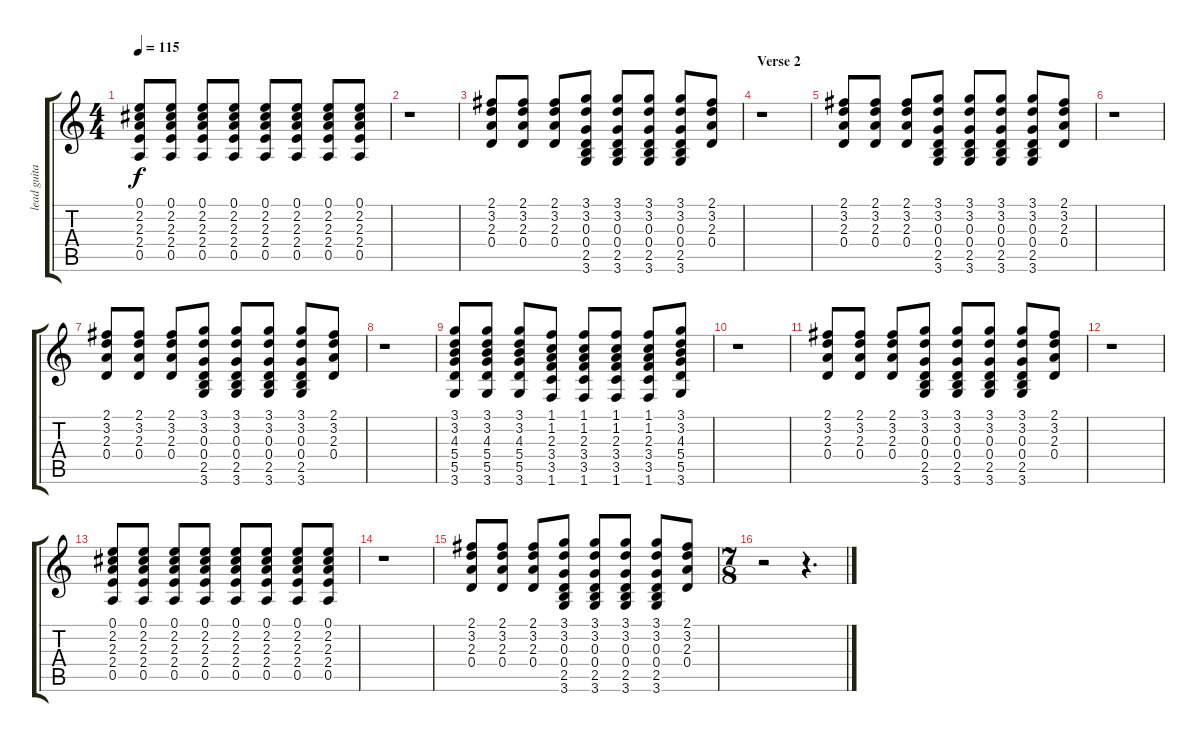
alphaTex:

\track ("lead guitar - breiti" "lead guita") {instrument distortionguitar}
\staff {score tabs}
\tuning (E4 B3 G3 D3 A2 E2) {hide}
\ts (4 4)
\tempo 115
\clef g2
\ks c
(0.1 2.2 2.3 2.4 0.5).8{dy f} (0.1 2.2 2.3 2.4 0.5).8 (0.1 2.2 2.3 2.4 0.5).8 (0.1 2.2 2.3 2.4 0.5).8 (0.1 2.2 2.3 2.4 0.5).8 (0.1 2.2 2.3 2.4 0.5).8 (0.1 2.2 2.3 2.4 0.5).8 (0.1 2.2 2.3 2.4 0.5).8 |
r.1 |
(2.1 3.2 2.3 0.4).8 (2.1 3.2 2.3 0.4).8 (2.1 3.2 2.3 0.4).8 (3.1 3.2 0.3 0.4 2.5 3.6).8 (3.1 3.2 0.3 0.4 2.5 3.6).8 (3.1 3.2 0.3 0.4 2.5 3.6).8 (3.1 3.2 0.3 0.4 2.5 3.6).8 (2.1 3.2 2.3 0.4).8 |
\section ("" "Verse 2")
r.1 |
(2.1 3.2 2.3 0.4).8 (2.1 3.2 2.3 0.4).8 (2.1 3.2 2.3 0.4).8 (3.1 3.2 0.3 0.4 2.5 3.6).8 (3.1 3.2 0.3 0.4 2.5 3.6).8 (3.1 3.2 0.3 0.4 2.5 3.6).8 (3.1 3.2 0.3 0.4 2.5 3.6).8 (2.1 3.2 2.3 0.4).8 |
r.1 |
(2.1 3.2 2.3 0.4).8 (2.1 3.2 2.3 0.4).8 (2.1 3.2 2.3 0.4).8 (3.1 3.2 0.3 0.4 2.5 3.6).8 (3.1 3.2 0.3 0.4 2.5 3.6).8 (3.1 3.2 0.3 0.4 2.5 3.6).8 (3.1 3.2 0.3 0.4 2.5 3.6).8 (2.1 3.2 2.3 0.4).8 |
r.1 |
(3.1 3.2 4.3 5.4 5.5 3.6).8 (3.1 3.2 4.3 5.4 5.5 3.6).8 (3.1 3.2 4.3 5.4 5.5 3.6).8 (1.1 1.2 2.3 3.4 3.5 1.6).8 (1.1 1.2 2.3 3.4 3.5 1.6).8 (1.1 1.2 2.3 3.4 3.5 1.6).8 (1.1 1.2 2.3 3.4 3.5 1.6).8 (3.1 3.2 4.3 5.4 5.5 3.6).8 |
r.1 |
(2.1 3.2 2.3 0.4).8 (2.1 3.2 2.3 0.4).8 (2.1 3.2 2.3 0.4).8 (3.1 3.2 0.3 0.4 2.5 3.6).8 (3.1 3.2 0.3 0.4 2.5 3.6).8 (3.1 3.2 0.3 0.4 2.5 3.6).8 (3.1 3.2 0.3 0.4 2.5 3.6).8 (2.1 3.2 2.3 0.4).8 |
r.1 |
(0.1 2.2 2.3 2.4 0.5).8 (0.1 2.2 2.3 2.4 0.5).8 (0.1 2.2 2.3 2.4 0.5).8 (0.1 2.2 2.3 2.4 0.5).8 (0.1 2.2 2.3 2.4 0.5).8 (0.1 2.2 2.3 2.4 0.5).8 (0.1 2.2 2.3 2.4 0.5).8 (0.1 2.2 2.3 2.4 0.5).8 |
r.1 |
(2.1 3.2 2.3 0.4).8 (2.1 3.2 2.3 0.4).8 (2.1 3.2 2.3 0.4).8 (3.1 3.2 0.3 0.4 2.5 3.6).8 (3.1 3.2 0.3 0.4 2.5 3.6).8 (3.1 3.2 0.3 0.4 2.5 3.6).8 (3.1 3.2 0.3 0.4 2.5 3.6).8 (2.1 3.2 2.3 0.4).8 |
\ts (7 8)
r.2 r.4{d}
